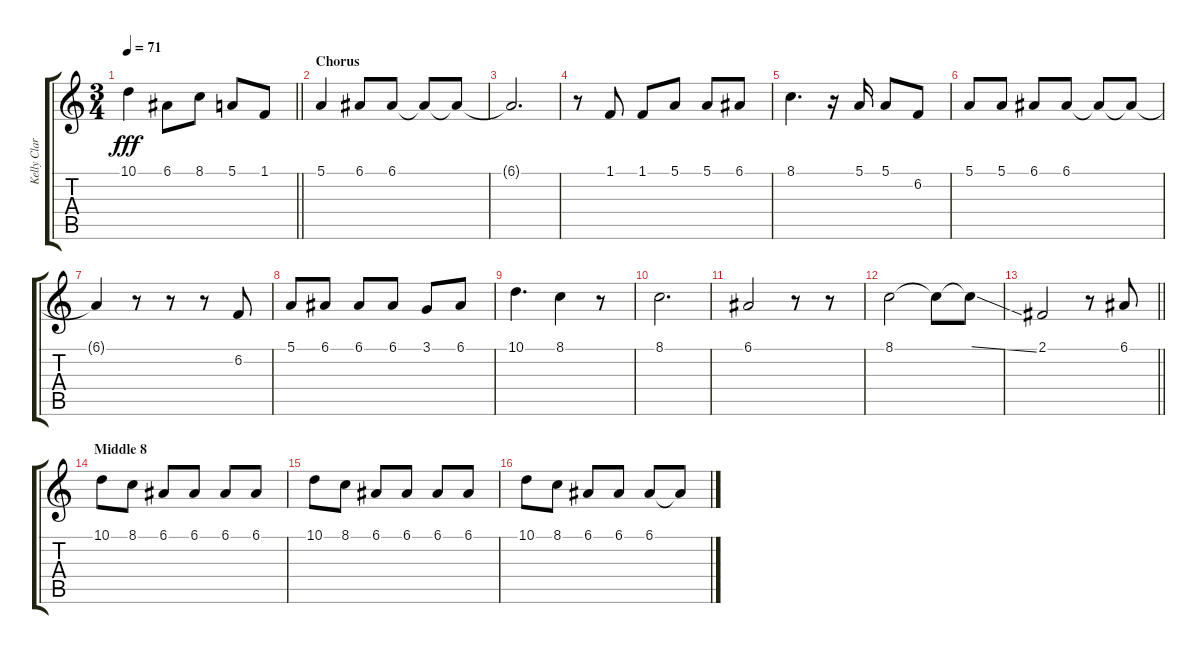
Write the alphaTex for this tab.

\track ("Kelly Clarkson" "Kelly Clar") {instrument trumpet}
\staff {score tabs}
\tuning (E4 B3 G3 D3 A2 E2) {hide}
\ts (3 4)
\tempo 71
\clef g2
\barLineRight lightlight
\ks c
10.1.4{dy fff} 6.1.8 8.1.8 5.1.8 1.1.8 |
\section ("" "Chorus")
5.1.4 6.1.8 6.1.8 6.1{t}.8 6.1{t}.8 |
6.1{t}.2{d} |
r.8 1.1.8 1.1.8 5.1.8 5.1.8 6.1.8 |
8.1.4{d} r.16 5.1.16 5.1.8 6.2.8 |
5.1.8 5.1.8 6.1.8 6.1.8 6.1{t}.8 6.1{t}.8 |
6.1{t}.4 r.8 r.8 r.8 6.2.8 |
5.1.8 6.1.8 6.1.8 6.1.8 3.1.8 6.1.8 |
10.1.4{d} 8.1.4 r.8 |
8.1.2{d} |
6.1.2 r.8 r.8 |
8.1.2 8.1{t}.8 8.1{ss t}.8 |
\barLineRight lightlight
2.1.2 r.8 6.1.8 |
\section ("" "Middle 8")
10.1.8 8.1.8 6.1.8 6.1.8 6.1.8 6.1.8 |
10.1.8 8.1.8 6.1.8 6.1.8 6.1.8 6.1.8 |
10.1.8 8.1.8 6.1.8 6.1.8 6.1.8 6.1{t}.8
